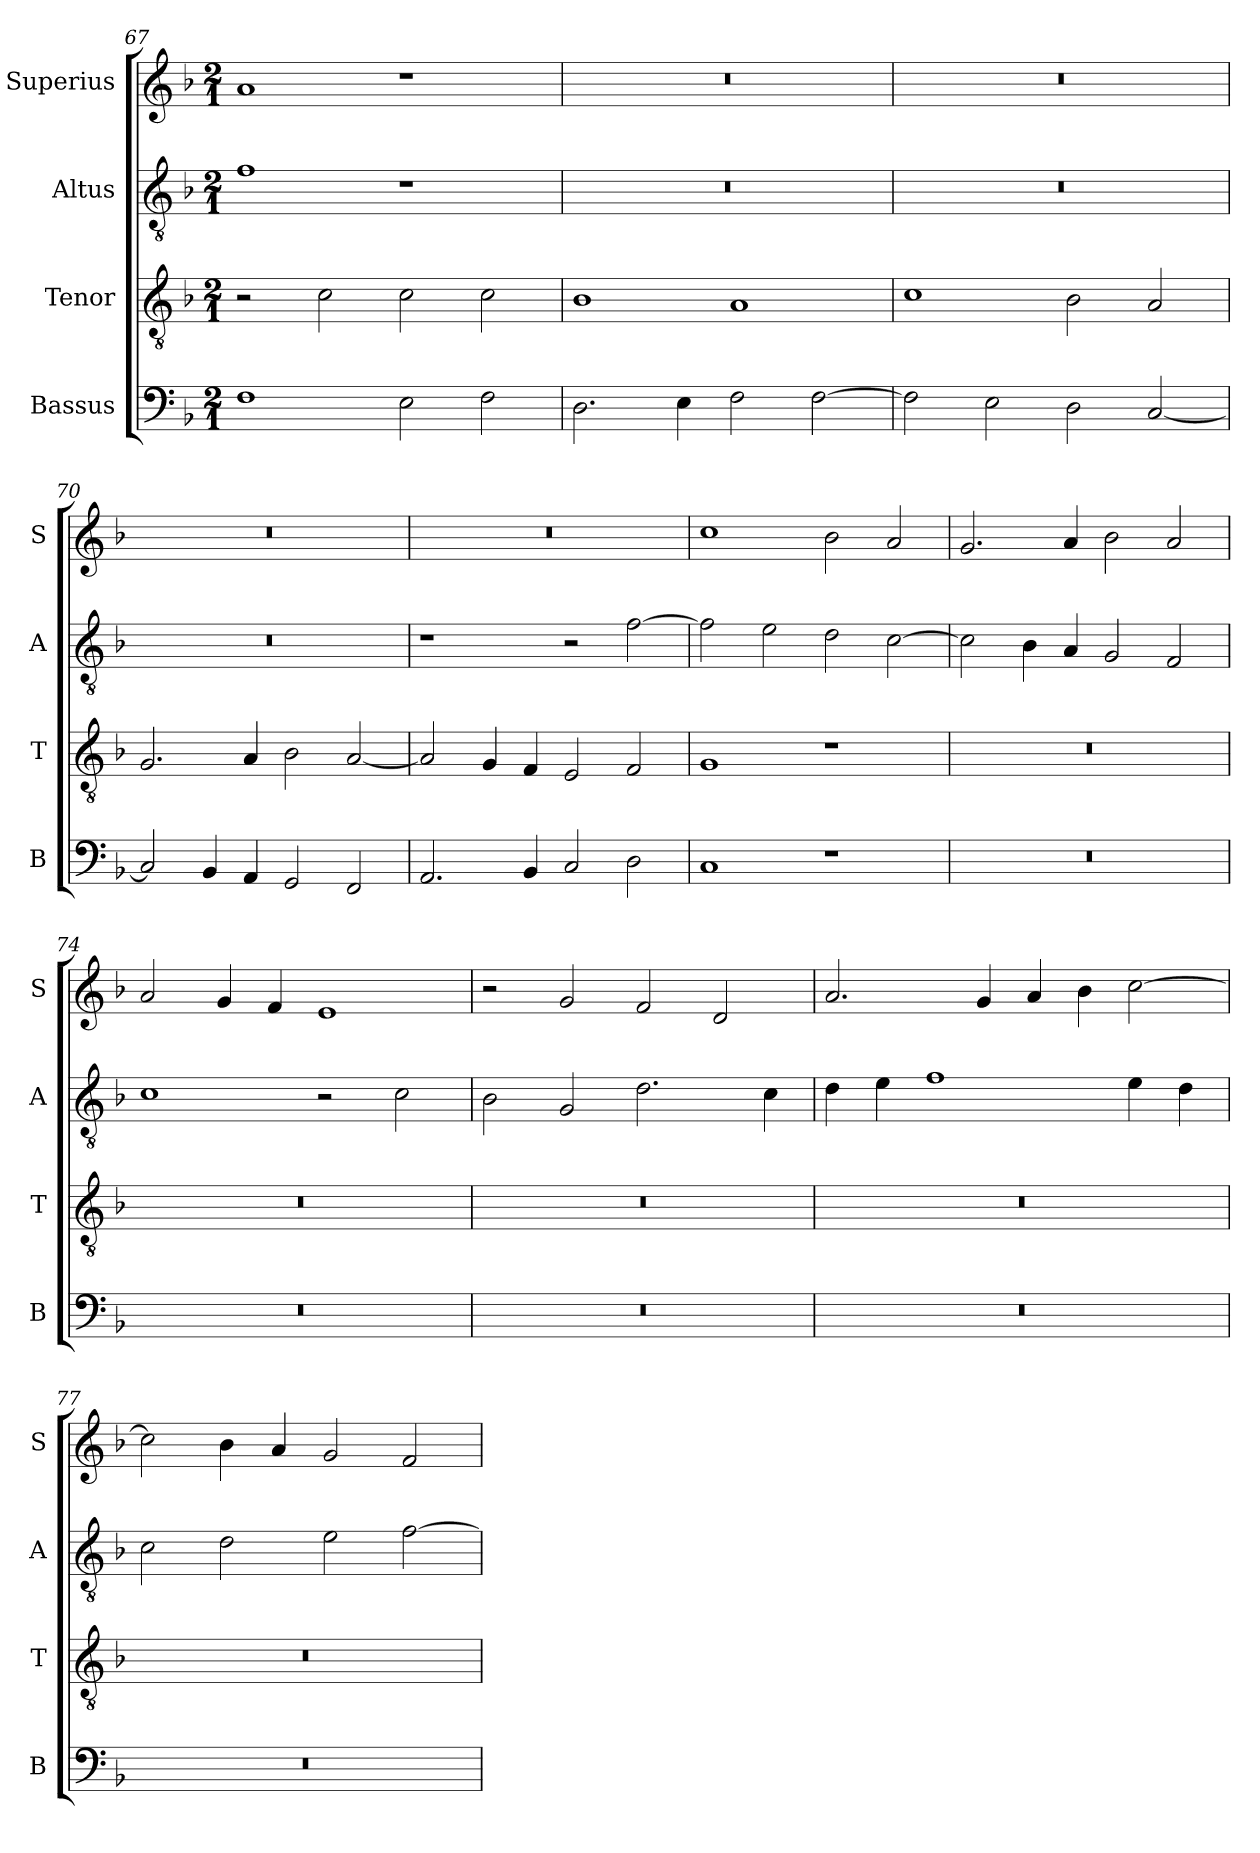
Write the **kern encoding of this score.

**kern	**kern	**kern	**kern
*part4	*part3	*part2	*part1
*staff4	*staff3	*staff2	*staff1
*I"Bassus	*I"Tenor	*I"Altus	*I"Superius
*I'B	*I'T	*I'A	*I'S
*clefF4	*clefGv2	*clefGv2	*clefG2
*k[b-]	*k[b-]	*k[b-]	*k[b-]
*F:	*F:	*F:	*F:
*M2/1	*M2/1	*M2/1	*M2/1
=67	=67	=67	=67
1F	2r	1f	1a
.	2c	.	.
2E	2c	1r	1r
2F	2c	.	.
=68	=68	=68	=68
2.D	1B-	0r	0r
4E	.	.	.
2F	1A	.	.
[2F	.	.	.
=69	=69	=69	=69
2F]	1c	0r	0r
2E	.	.	.
2D	2B-	.	.
[2C	2A	.	.
=70	=70	=70	=70
2C]	2.G	0r	0r
4BB-	.	.	.
4AA	4A	.	.
2GG	2B-	.	.
2FF	[2A	.	.
=71	=71	=71	=71
2.AA	2A]	1r	0r
.	4G	.	.
4BB-	4F	.	.
2C	2E	2r	.
2D	2F	[2f	.
=72	=72	=72	=72
1C	1G	2f]	1cc
.	.	2e	.
1r	1r	2d	2b-
.	.	[2c	2a
=73	=73	=73	=73
0r	0r	2c]	2.g
.	.	4B-	.
.	.	4A	4a
.	.	2G	2b-
.	.	2F	2a
=74	=74	=74	=74
0r	0r	1c	2a
.	.	.	4g
.	.	.	4f
.	.	2r	1e
.	.	2c	.
=75	=75	=75	=75
0r	0r	2B-	2r
.	.	2G	2g
.	.	2.d	2f
.	.	.	2d
.	.	4c	.
=76	=76	=76	=76
0r	0r	4d	2.a
.	.	4e	.
.	.	1f	.
.	.	.	4g
.	.	.	4a
.	.	.	4b-
.	.	4e	[2cc
.	.	4d	.
=77	=77	=77	=77
0r	0r	2c	2cc]
.	.	2d	4b-
.	.	.	4a
.	.	2e	2g
.	.	[2f	2f
=	=	=	=
*-	*-	*-	*-
